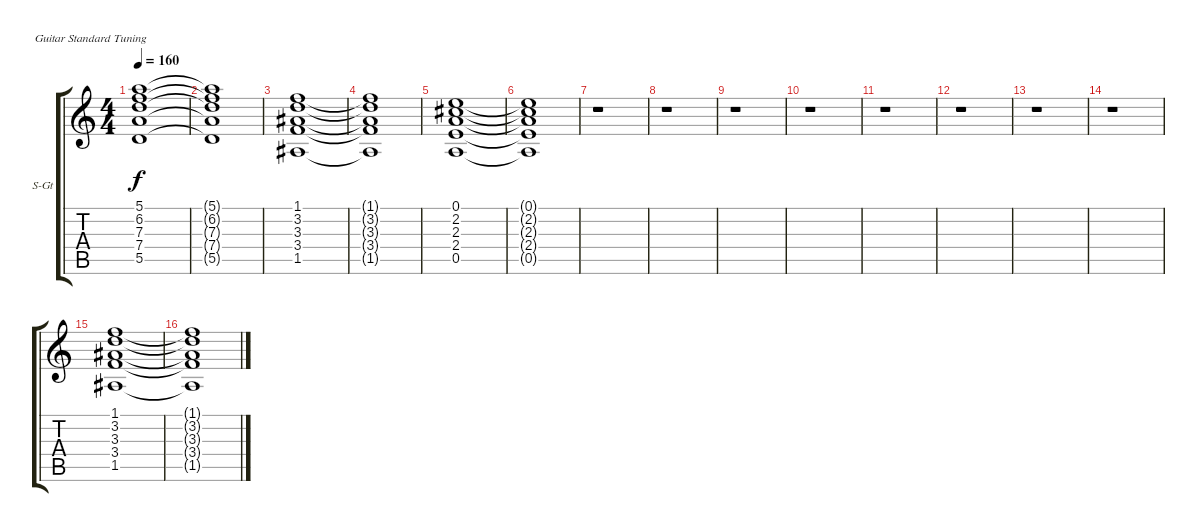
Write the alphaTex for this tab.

\bracketExtendMode groupsimilarinstruments
\firstSystemTrackNameOrientation horizontal
\otherSystemsTrackNameOrientation horizontal
\track ("Layer Keyboards" "S-Gt") {instrument pad2warm}
\staff {score tabs}
\tuning (E4 B3 G3 D3 A2 E2)
\displaytranspose 12
\ts (4 4)
\tempo 160
\clef g2
\ks c
(5.1{t} 6.2{t} 7.3{t} 7.4{t} 5.5{t}).1{dy f} |
(5.1{t} 6.2{t} 7.3{t} 7.4{t} 5.5{t}).1 |
(1.1 3.2 3.3 3.4 1.5).1 |
(1.1{t} 3.2{t} 3.3{t} 3.4{t} 1.5{t}).1 |
(0.1 2.2 2.3 2.4 0.5).1 |
(0.1{t} 2.2{t} 2.3{t} 2.4{t} 0.5{t}).1 |
r.1 |
r.1 |
r.1 |
r.1 |
r.1 |
r.1 |
r.1 |
r.1 |
(1.1 3.2 3.3 3.4 1.5).1 |
(1.1{t} 3.2{t} 3.3{t} 3.4{t} 1.5{t}).1
